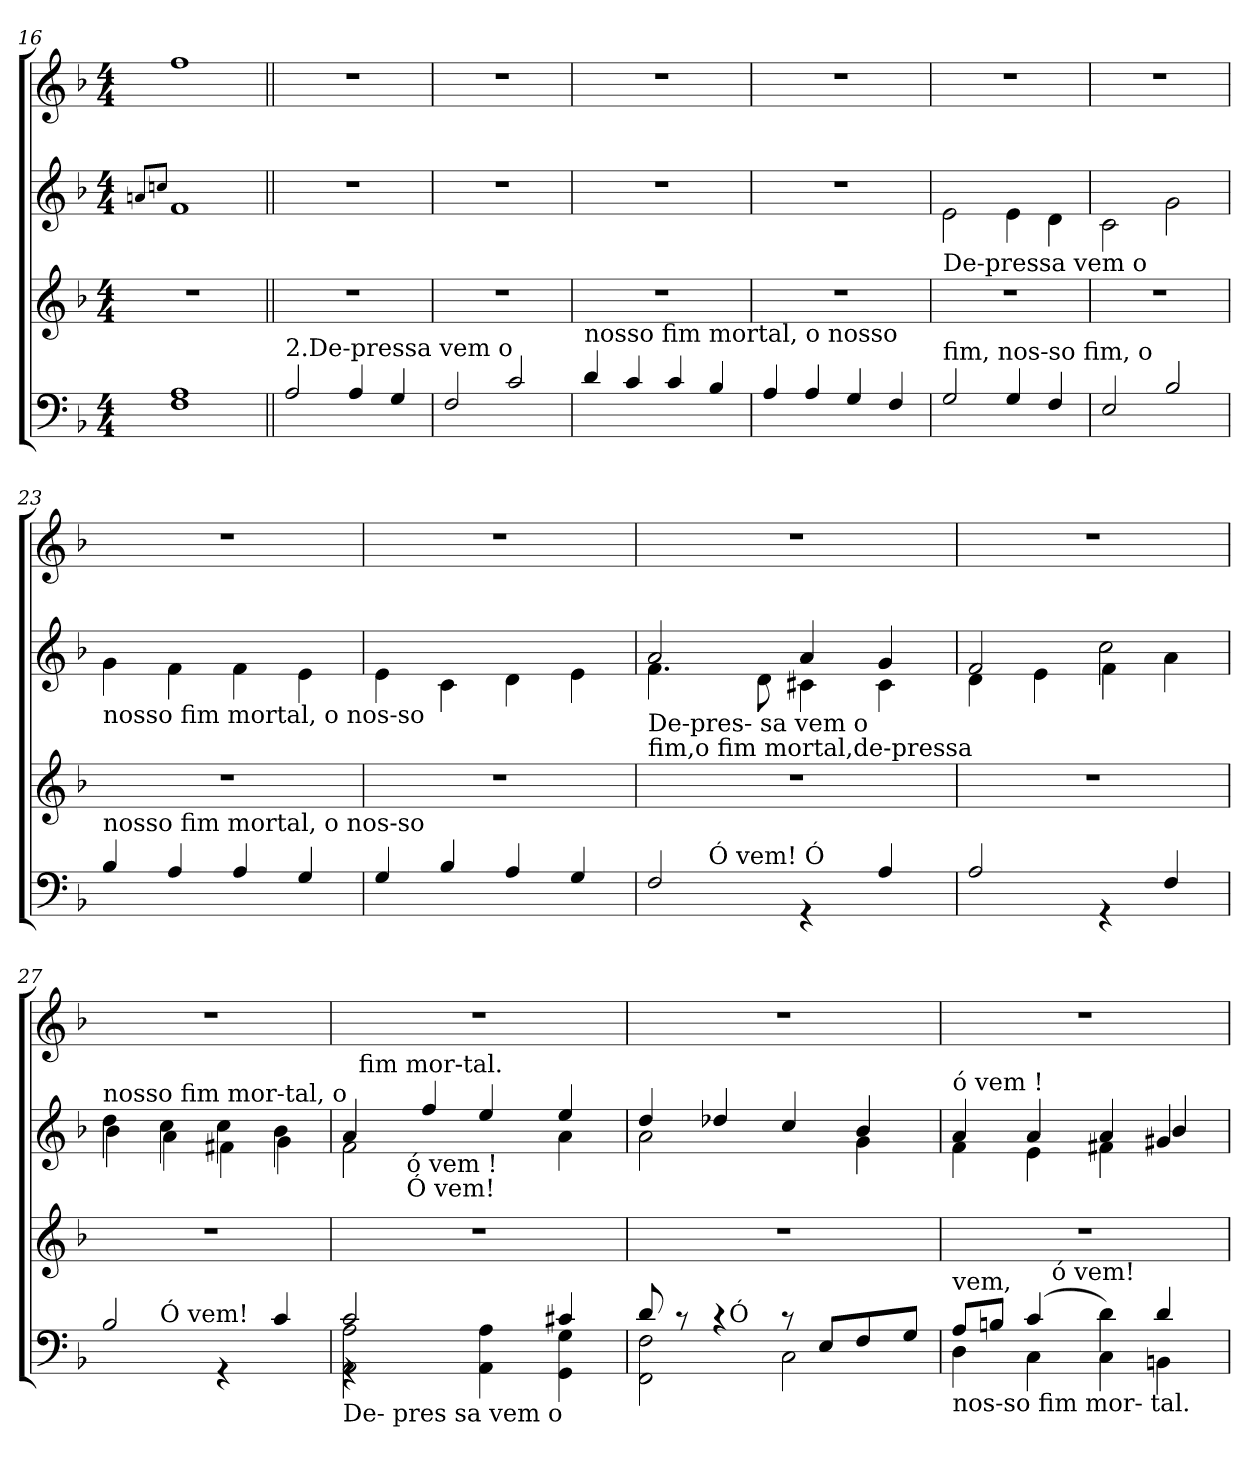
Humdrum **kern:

**kern	**kern	**kern	**kern
*part4	*part3	*part2	*part1
*staff4	*staff3	*staff2	*staff1
*clefF4	*clefG2	*clefG2	*clefG2
*k[b-]	*k[b-]	*k[b-]	*k[b-]
*F:	*F:	*F:	*F:
*M4/4	*M4/4	*M4/4	*M4/4
=16	=16	=16	=16
.	.	8qan/L	.
.	.	8qccn/J	.
1F 1A	1r	1f	1ff
=17||	=17||	=17||	=17||
!LO:TX:a:t=2.De-pressa   vem     o	!	!	!
2A/	1r	1r	1r
4A/	.	.	.
4G/	.	.	.
!!LO:LB:g=z
=18	=18	=18	=18
2F/	1r	1r	1r
2c/	.	.	.
!!LO:LB:g=z
=19	=19	=19	=19
!LO:TX:a:t=nosso fim mortal, o nosso	!	!	!
4d/	1r	1r	1r
4c/	.	.	.
4c/	.	.	.
4B-/	.	.	.
=20	=20	=20	=20
4A/	1r	1r	1r
4A/	.	.	.
4G/	.	.	.
4F/	.	.	.
=21	=21	=21	=21
!	!	!LO:TX:b:t=De-pressa    vem     o	!
!LO:TX:a:t=fim,  nos-so   fim,     o	!	!	!
2G/	1r	2e\	1r
4G/	.	4e\	.
4F/	.	4d\	.
=22	=22	=22	=22
2E/	1r	2c\	1r
2B-/	.	2g\	.
=23	=23	=23	=23
!	!	!LO:TX:b:t=nosso fim mortal, o nos-so	!
!LO:TX:a:t=nosso fim mortal, o nos-so	!	!	!
4B-/	1r	4g\	1r
4A/	.	4f\	.
4A/	.	4f\	.
4G/	.	4e\	.
=24	=24	=24	=24
4G/	1r	4e\	1r
4B-/	.	4c\	.
4A/	.	4d\	.
4G/	.	4e\	.
=25	=25	=25	=25
*	*	*^	*
!	!	!LO:TX:b:t=De-pres- sa   vem    o	!	!
!	!	!LO:TX:b:t=fim,o fim mortal,de-pressa	!	!
!LO:TX:a:t=fim.	!	!	!	!
*^	*	*	*	*
2F/	8..ryy	1r	2a/	4.f\	1r
!	!LO:TX:a:t=Ó    vem!        Ó	!	!	!	!
.	2ryy	.	.	.	.
.	.	.	.	8d\	.
4rGG	.	.	4a/	4c#X\	.
.	4ryy	.	.	.	.
4A/	.	.	4g/	4c#\	.
.	32ryy	.	.	.	.
*v	*v	*	*	*	*
=26	=26	=26	=26	=26
2A/	1r	2f/	4d\	1r
.	.	.	4e\	.
4rGG	.	2cc\	4f\	.
4F/	.	.	4a\	.
!!LO:PB:g=z
=27	=27	=27	=27	=27
!	!	!LO:TX:a:t=nosso fim mor-tal,  o	!	!
!LO:TX:a:t=vem!	!	!	!	!
*^	*	*	*	*
2B-/	4ryy	1r	4dd\	4b-\	1r
!	!LO:TX:a:t=Ó    vem!	!	!	!	!
.	2.ryy	.	4cc\	4a\	.
4rGG	.	.	4cc\	4f#X\	.
4c/	.	.	4b-\	4g\	.
=28	=28	=28	=28	=28	=28
*	*^	*	*	*	*
!LO:TX:b:t=De-  pres sa    vem       o	!	!	!	!	!	!
*	*	*	*	*^	*^	*
2c/	4rGG	2AA\ 2A\	1r	2f\	4a/	32ryy	8..ryy	1r
!	!	!	!	!	!	!LO:TX:a:t=fim mor-tal.	!	!
.	.	.	.	.	.	2ryy	.	.
!	!	!	!	!	!	!	!LO:TX:b:t=ó     vem !	!
!	!	!	!	!	!	!	!LO:TX:b:t=Ó     vem!	!
.	.	.	.	.	.	.	2ryy	.
.	2.ryy	.	.	.	4ff/	.	.	.
4ryy	.	4AA\ 4A\	.	4ryy	4ee/	.	.	.
.	.	.	.	.	.	4...ryy	.	.
.	.	.	.	.	.	.	4ryy	.
4c#X/	.	4GG\ 4G\	.	4a\	4ee/	.	.	.
.	.	.	.	.	.	.	32ryy	.
*	*	*	*	*	*v	*v	*v	*
=29	=29	=29	=29	=29	=29	=29
8d/	2FF\ 2F\	4ryy	1r	2a\	4dd/	1r
8rc	.	.	.	.	.	.
4rc	.	32ryy	.	.	4dd-X/	.
!	!	!LO:TX:a:t=Ó	!	!	!	!
.	.	2ryy	.	.	.	.
8rc	2C\	.	.	4ryy	4cc/	.
8E/L	.	.	.	.	.	.
8F/	.	.	.	4g\	4b-/	.
.	.	8..ryy	.	.	.	.
8G/J	.	.	.	.	.	.
=30	=30	=30	=30	=30	=30	=30
!	!	!	!	!LO:TX:a:t=ó    vem !	!	!
!LO:TX:a:t=vem,	!	!	!	!	!	!
!LO:TX:b:t=nos-so fim mor- tal.	!	!	!	!	!	!
8A/L	4D\	4ryy	1r	4f\	4a/	1r
8Bn/J	.	.	.	.	.	.
(<4c/	4C\	16ryy	.	4e\	4a/	.
!	!	!LO:TX:a:t=ó    vem!	!	!	!	!
.	.	2ryy	.	.	.	.
4d\)	4C\	.	.	4f#X\	4a/	.
4d/	4BBn\	.	.	4g#X/	4b-/	.
.	.	8.ryy	.	.	.	.
*v	*v	*v	*	*v	*v	*
=	=	=	=
*-	*-	*-	*-
